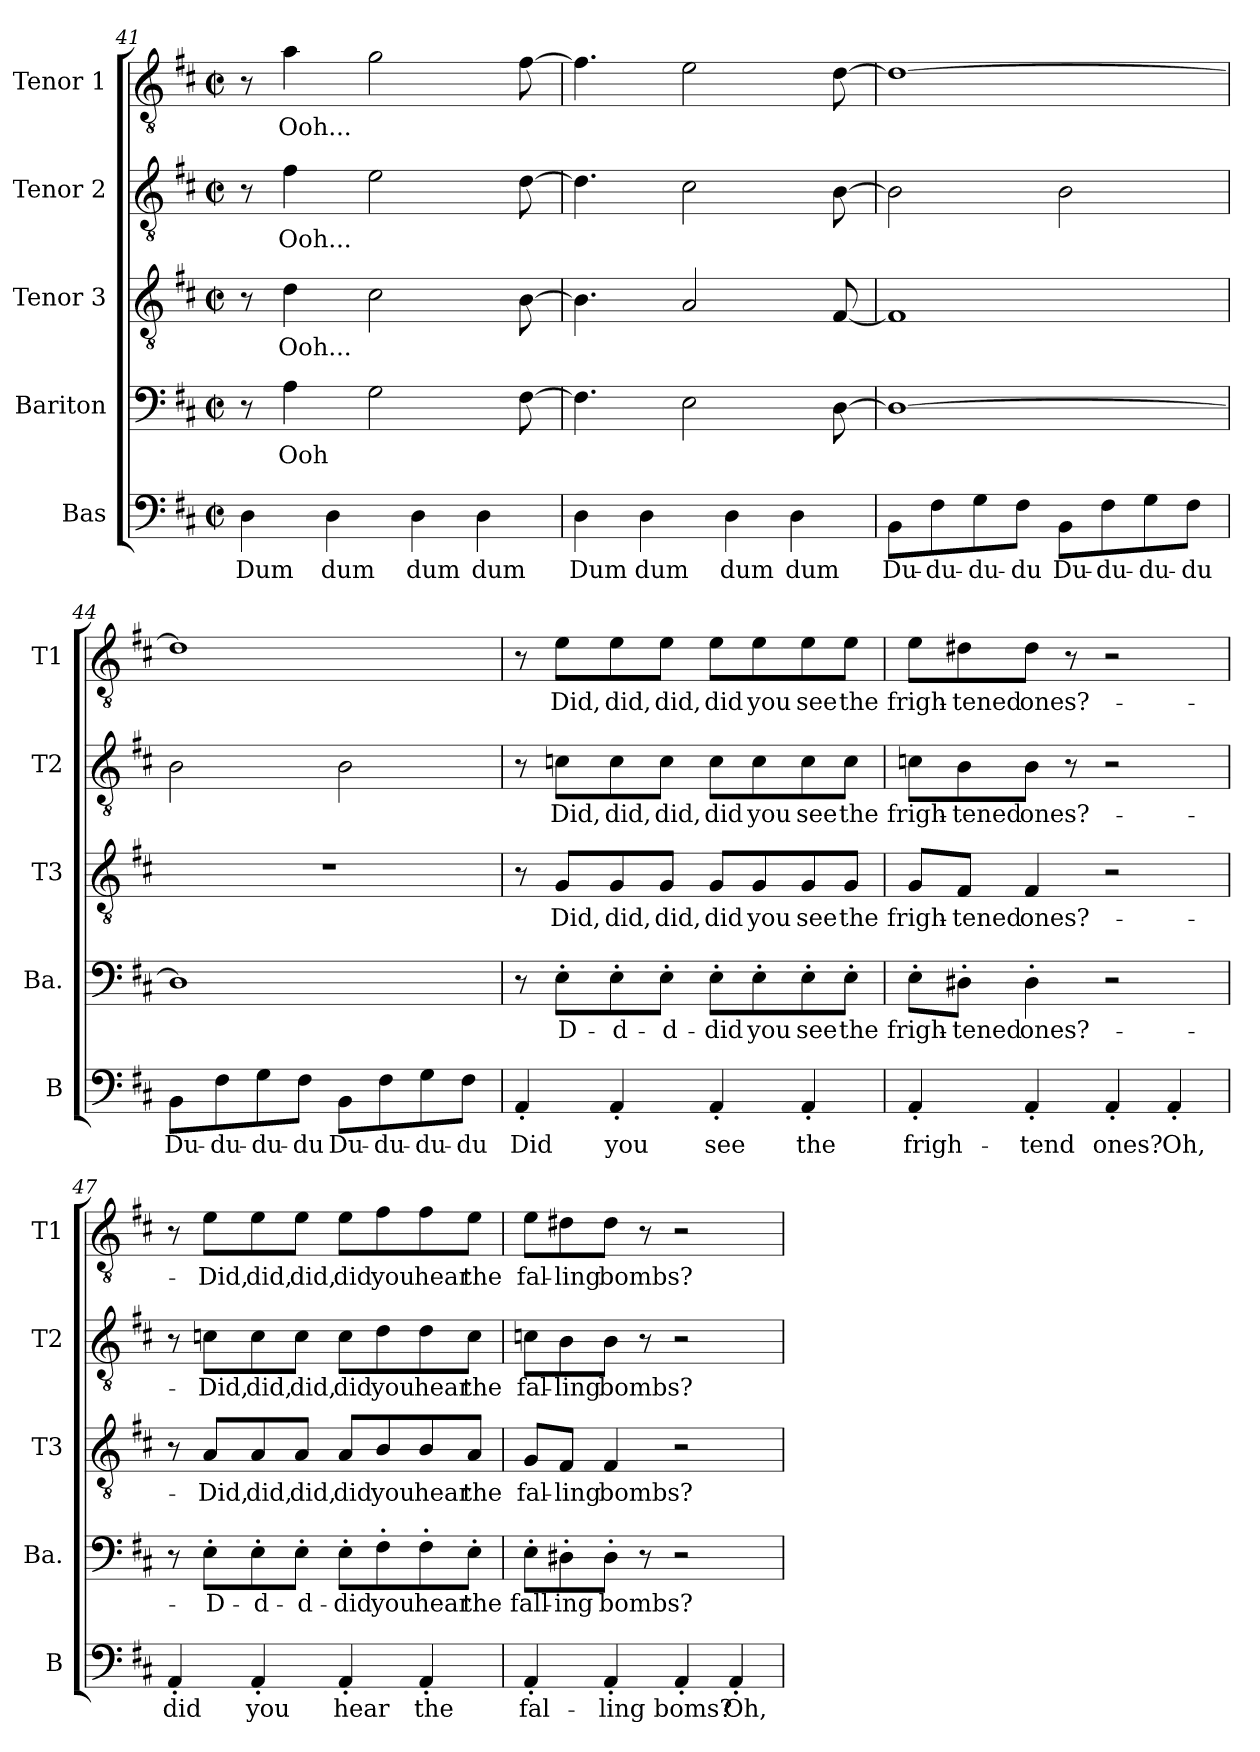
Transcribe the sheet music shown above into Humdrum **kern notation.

**kern	**text	**kern	**text	**kern	**text	**kern	**text	**kern	**text
*part5	*part5	*part4	*part4	*part3	*part3	*part2	*part2	*part1	*part1
*staff5	*staff5	*staff4	*staff4	*staff3	*staff3	*staff2	*staff2	*staff1	*staff1
*I"Bas	*	*I"Bariton	*	*I"Tenor 3	*	*I"Tenor 2	*	*I"Tenor 1	*
*I'B	*	*I'Ba.	*	*I'T3	*	*I'T2	*	*I'T1	*
*clefF4	*	*clefF4	*	*clefGv2	*	*clefGv2	*	*clefGv2	*
*k[f#c#]	*	*k[f#c#]	*	*k[f#c#]	*	*k[f#c#]	*	*k[f#c#]	*
*M2/2	*	*M2/2	*	*M2/2	*	*M2/2	*	*M2/2	*
*met(c|)	*	*met(c|)	*	*met(c|)	*	*met(c|)	*	*met(c|)	*
=41	=41	=41	=41	=41	=41	=41	=41	=41	=41
!	!LO:LY:b	!	!	!	!	!	!	!	!
4D\	Dum	8r	.	8r	.	8r	.	8r	.
!	!	!	!LO:LY:b	!	!LO:LY:b	!	!LO:LY:b	!	!LO:LY:b
.	.	4A\	Ooh	4d\	Ooh...	4f#\	Ooh...	4a\	Ooh...
!	!LO:LY:b	!	!	!	!	!	!	!	!
4D\	dum	.	.	.	.	.	.	.	.
.	.	2G\	.	2c#\	.	2e\	.	2g\	.
!	!LO:LY:b	!	!	!	!	!	!	!	!
4D\	dum	.	.	.	.	.	.	.	.
!	!LO:LY:b	!	!	!	!	!	!	!	!
4D\	dum	.	.	.	.	.	.	.	.
.	.	[8F#\	.	[8B\	.	[8d\	.	[8f#\	.
=42	=42	=42	=42	=42	=42	=42	=42	=42	=42
!	!LO:LY:b	!	!	!	!	!	!	!	!
4D\	Dum	4.F#\]	.	4.B\]	.	4.d\]	.	4.f#\]	.
!	!LO:LY:b	!	!	!	!	!	!	!	!
4D\	dum	.	.	.	.	.	.	.	.
.	.	2E\	.	2A/	.	2c#\	.	2e\	.
!	!LO:LY:b	!	!	!	!	!	!	!	!
4D\	dum	.	.	.	.	.	.	.	.
!	!LO:LY:b	!	!	!	!	!	!	!	!
4D\	dum	.	.	.	.	.	.	.	.
.	.	[8D\	.	[8F#/	.	[8B\	.	[8d\	.
!!LO:PB:g=z
=43	=43	=43	=43	=43	=43	=43	=43	=43	=43
!	!LO:LY:b	!	!	!	!	!	!	!	!
8BB\L	Du-	1D_	.	1F#]	.	2B\]	.	1d_	.
!	!LO:LY:b	!	!	!	!	!	!	!	!
8F#\	-du-	.	.	.	.	.	.	.	.
!	!LO:LY:b	!	!	!	!	!	!	!	!
8G\	-du-	.	.	.	.	.	.	.	.
!	!LO:LY:b	!	!	!	!	!	!	!	!
8F#\J	-du	.	.	.	.	.	.	.	.
!	!LO:LY:b	!	!	!	!	!	!	!	!
8BB\L	Du-	.	.	.	.	2B\	.	.	.
!	!LO:LY:b	!	!	!	!	!	!	!	!
8F#\	-du-	.	.	.	.	.	.	.	.
!	!LO:LY:b	!	!	!	!	!	!	!	!
8G\	-du-	.	.	.	.	.	.	.	.
!	!LO:LY:b	!	!	!	!	!	!	!	!
8F#\J	-du	.	.	.	.	.	.	.	.
=44	=44	=44	=44	=44	=44	=44	=44	=44	=44
!	!LO:LY:b	!	!	!	!	!	!	!	!
8BB\L	Du-	1D]	.	1r	.	2B\	.	1d]	.
!	!LO:LY:b	!	!	!	!	!	!	!	!
8F#\	-du-	.	.	.	.	.	.	.	.
!	!LO:LY:b	!	!	!	!	!	!	!	!
8G\	-du-	.	.	.	.	.	.	.	.
!	!LO:LY:b	!	!	!	!	!	!	!	!
8F#\J	-du	.	.	.	.	.	.	.	.
!	!LO:LY:b	!	!	!	!	!	!	!	!
8BB\L	Du-	.	.	.	.	2B\	.	.	.
!	!LO:LY:b	!	!	!	!	!	!	!	!
8F#\	-du-	.	.	.	.	.	.	.	.
!	!LO:LY:b	!	!	!	!	!	!	!	!
8G\	-du-	.	.	.	.	.	.	.	.
!	!LO:LY:b	!	!	!	!	!	!	!	!
8F#\J	-du	.	.	.	.	.	.	.	.
=45	=45	=45	=45	=45	=45	=45	=45	=45	=45
!	!LO:LY:b	!	!	!	!	!	!	!	!
4AA'/	Did	8r	.	8r	.	8r	.	8r	.
!	!	!	!LO:LY:b	!	!LO:LY:b	!	!LO:LY:b	!	!LO:LY:b
.	.	8E'\L	D-	8G/L	Did,	8cn\L	Did,	8e\L	Did,
!	!LO:LY:b	!	!LO:LY:b	!	!LO:LY:b	!	!LO:LY:b	!	!LO:LY:b
4AA'/	you	8E'\	-d-	8G/	did,	8c\	did,	8e\	did,
!	!	!	!LO:LY:b	!	!LO:LY:b	!	!LO:LY:b	!	!LO:LY:b
.	.	8E'\J	-d-	8G/J	did,	8c\J	did,	8e\J	did,
!	!LO:LY:b	!	!LO:LY:b	!	!LO:LY:b	!	!LO:LY:b	!	!LO:LY:b
4AA'/	see	8E'\L	-did	8G/L	did	8c\L	did	8e\L	did
!	!	!	!LO:LY:b	!	!LO:LY:b	!	!LO:LY:b	!	!LO:LY:b
.	.	8E'\	you	8G/	you	8c\	you	8e\	you
!	!LO:LY:b	!	!LO:LY:b	!	!LO:LY:b	!	!LO:LY:b	!	!LO:LY:b
4AA'/	the	8E'\	see	8G/	see	8c\	see	8e\	see
!	!	!	!LO:LY:b	!	!LO:LY:b	!	!LO:LY:b	!	!LO:LY:b
.	.	8E'\J	the	8G/J	the	8c\J	the	8e\J	the
!!LO:LB:g=z
=46	=46	=46	=46	=46	=46	=46	=46	=46	=46
!	!LO:LY:b	!	!LO:LY:b	!	!LO:LY:b	!	!LO:LY:b	!	!LO:LY:b
4AA'/	frigh-	8E'\L	frigh-	8G/L	frigh-	8cn\L	frigh-	8e\L	frigh-
!	!	!	!LO:LY:b	!	!LO:LY:b	!	!LO:LY:b	!	!LO:LY:b
.	.	8D#X'\J	-tened	8F#/J	-tened	8B\	-tened	8d#X\	-tened
!	!LO:LY:b	!	!LO:LY:b	!	!LO:LY:b	!	!LO:LY:b	!	!LO:LY:b
4AA'/	-tend	4D#'\	-ones?-	4F#/	-ones?-	8B\J	-ones?-	8d#\J	-ones?-
.	.	.	.	.	.	8r	.	8r	.
!	!LO:LY:b	!	!	!	!	!	!	!	!
4AA'/	ones?	2r	.	2r	.	2r	.	2r	.
!	!LO:LY:b	!	!	!	!	!	!	!	!
4AA'/	Oh,	.	.	.	.	.	.	.	.
=47	=47	=47	=47	=47	=47	=47	=47	=47	=47
!	!LO:LY:b	!	!	!	!	!	!	!	!
4AA'/	did	8r	.	8r	.	8r	.	8r	.
!	!	!	!LO:LY:b	!	!LO:LY:b	!	!LO:LY:b	!	!LO:LY:b
.	.	8E'\L	D-	8A/L	-Did,	8cn\L	-Did,	8e\L	-Did,
!	!LO:LY:b	!	!LO:LY:b	!	!LO:LY:b	!	!LO:LY:b	!	!LO:LY:b
4AA'/	you	8E'\	-d-	8A/	did,	8c\	did,	8e\	did,
!	!	!	!LO:LY:b	!	!LO:LY:b	!	!LO:LY:b	!	!LO:LY:b
.	.	8E'\J	-d-	8A/J	did,	8c\J	did,	8e\J	did,
!	!LO:LY:b	!	!LO:LY:b	!	!LO:LY:b	!	!LO:LY:b	!	!LO:LY:b
4AA'/	hear	8E'\L	-did	8A/L	did	8c\L	did	8e\L	did
!	!	!	!LO:LY:b	!	!LO:LY:b	!	!LO:LY:b	!	!LO:LY:b
.	.	8F#'\	you	8B/	you	8d\	you	8f#\	you
!	!LO:LY:b	!	!LO:LY:b	!	!LO:LY:b	!	!LO:LY:b	!	!LO:LY:b
4AA'/	the	8F#'\	hear	8B/	hear	8d\	hear	8f#\	hear
!	!	!	!LO:LY:b	!	!LO:LY:b	!	!LO:LY:b	!	!LO:LY:b
.	.	8E'\J	the	8A/J	the	8c\J	the	8e\J	the
=48	=48	=48	=48	=48	=48	=48	=48	=48	=48
!	!LO:LY:b	!	!LO:LY:b	!	!LO:LY:b	!	!LO:LY:b	!	!LO:LY:b
4AA'/	fal-	8E'\L	fall-	8G/L	fal-	8cn\L	fal-	8e\L	fal-
!	!	!	!LO:LY:b	!	!LO:LY:b	!	!LO:LY:b	!	!LO:LY:b
.	.	8D#X'\	-ing	8F#/J	-ling	8B\	-ling	8d#X\	-ling
!	!LO:LY:b	!	!LO:LY:b	!	!LO:LY:b	!	!LO:LY:b	!	!LO:LY:b
4AA'/	-ling	8D#'\J	bombs?	4F#/	bombs?	8B\J	bombs?	8d#\J	bombs?
.	.	8r	.	.	.	8r	.	8r	.
!	!LO:LY:b	!	!	!	!	!	!	!	!
4AA'/	boms?	2r	.	2r	.	2r	.	2r	.
!	!LO:LY:b	!	!	!	!	!	!	!	!
4AA'/	Oh,	.	.	.	.	.	.	.	.
=	=	=	=	=	=	=	=	=	=
*-	*-	*-	*-	*-	*-	*-	*-	*-	*-
